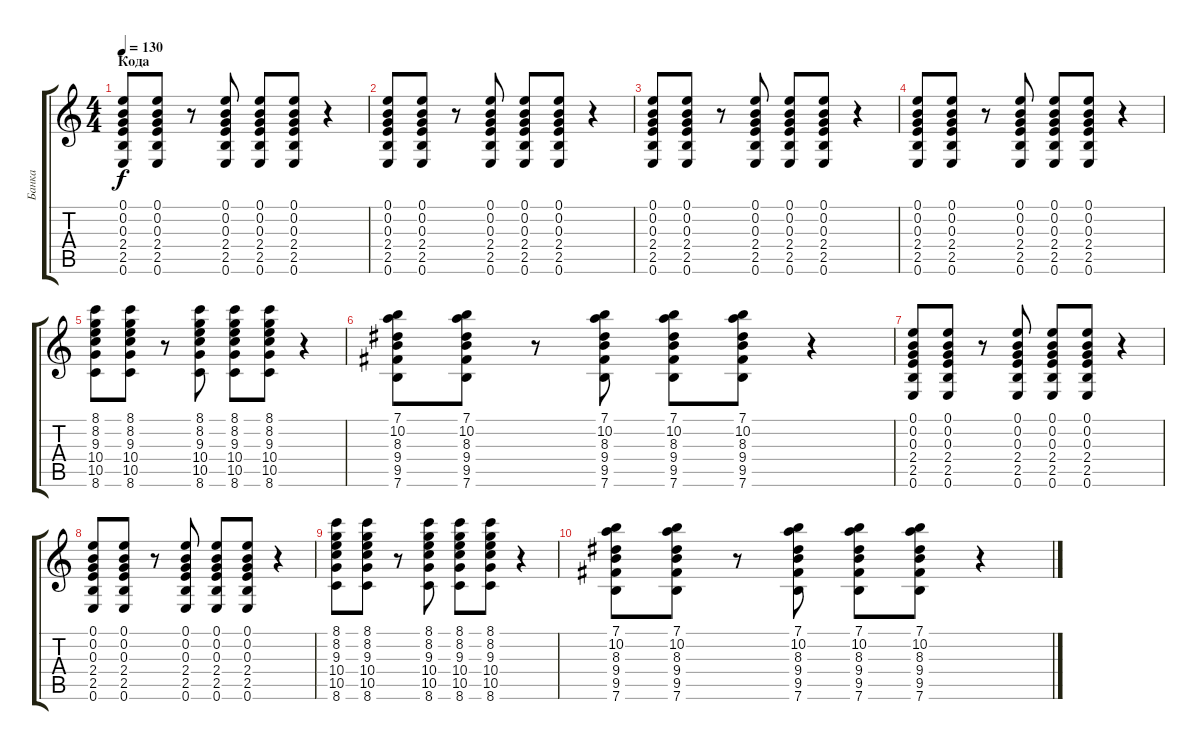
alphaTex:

\track ("Банка" "Банка") {instrument acousticguitarsteel}
\staff {score tabs}
\tuning (E4 B3 G3 D3 A2 E2) {hide}
\ts (4 4)
\section ("" "Кода")
\tempo 130
\clef g2
\ks c
(0.1 0.2 0.3 2.4 2.5 0.6).8{dy f} (0.1 0.2 0.3 2.4 2.5 0.6).8 r.8 (0.1 0.2 0.3 2.4 2.5 0.6).8 (0.1 0.2 0.3 2.4 2.5 0.6).8 (0.1 0.2 0.3 2.4 2.5 0.6).8 r.4 |
(0.1 0.2 0.3 2.4 2.5 0.6).8 (0.1 0.2 0.3 2.4 2.5 0.6).8 r.8 (0.1 0.2 0.3 2.4 2.5 0.6).8 (0.1 0.2 0.3 2.4 2.5 0.6).8 (0.1 0.2 0.3 2.4 2.5 0.6).8 r.4 |
(0.1 0.2 0.3 2.4 2.5 0.6).8 (0.1 0.2 0.3 2.4 2.5 0.6).8 r.8 (0.1 0.2 0.3 2.4 2.5 0.6).8 (0.1 0.2 0.3 2.4 2.5 0.6).8 (0.1 0.2 0.3 2.4 2.5 0.6).8 r.4 |
(0.1 0.2 0.3 2.4 2.5 0.6).8 (0.1 0.2 0.3 2.4 2.5 0.6).8 r.8 (0.1 0.2 0.3 2.4 2.5 0.6).8 (0.1 0.2 0.3 2.4 2.5 0.6).8 (0.1 0.2 0.3 2.4 2.5 0.6).8 r.4 |
(8.1 8.2 9.3 10.4 10.5 8.6).8 (8.1 8.2 9.3 10.4 10.5 8.6).8 r.8 (8.1 8.2 9.3 10.4 10.5 8.6).8 (8.1 8.2 9.3 10.4 10.5 8.6).8 (8.1 8.2 9.3 10.4 10.5 8.6).8 r.4 |
(7.1 10.2 8.3 9.4 9.5 7.6).8 (7.1 10.2 8.3 9.4 9.5 7.6).8 r.8 (7.1 10.2 8.3 9.4 9.5 7.6).8 (7.1 10.2 8.3 9.4 9.5 7.6).8 (7.1 10.2 8.3 9.4 9.5 7.6).8 r.4 |
(0.1 0.2 0.3 2.4 2.5 0.6).8 (0.1 0.2 0.3 2.4 2.5 0.6).8 r.8 (0.1 0.2 0.3 2.4 2.5 0.6).8 (0.1 0.2 0.3 2.4 2.5 0.6).8 (0.1 0.2 0.3 2.4 2.5 0.6).8 r.4 |
(0.1 0.2 0.3 2.4 2.5 0.6).8 (0.1 0.2 0.3 2.4 2.5 0.6).8 r.8 (0.1 0.2 0.3 2.4 2.5 0.6).8 (0.1 0.2 0.3 2.4 2.5 0.6).8 (0.1 0.2 0.3 2.4 2.5 0.6).8 r.4 |
(8.1 8.2 9.3 10.4 10.5 8.6).8 (8.1 8.2 9.3 10.4 10.5 8.6).8 r.8 (8.1 8.2 9.3 10.4 10.5 8.6).8 (8.1 8.2 9.3 10.4 10.5 8.6).8 (8.1 8.2 9.3 10.4 10.5 8.6).8 r.4 |
(7.1 10.2 8.3 9.4 9.5 7.6).8 (7.1 10.2 8.3 9.4 9.5 7.6).8 r.8 (7.1 10.2 8.3 9.4 9.5 7.6).8 (7.1 10.2 8.3 9.4 9.5 7.6).8 (7.1 10.2 8.3 9.4 9.5 7.6).8 r.4
